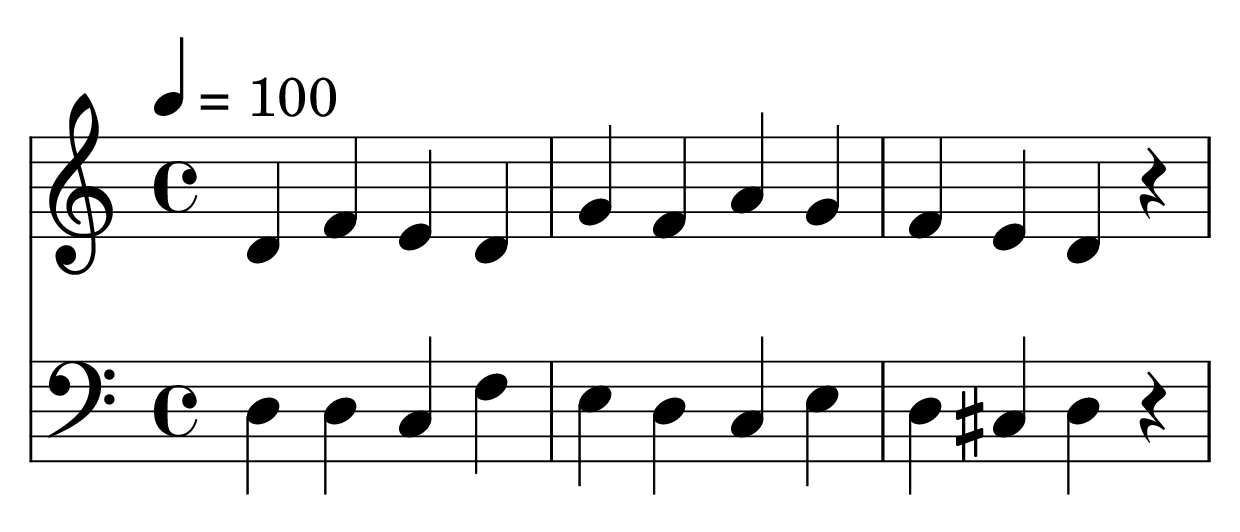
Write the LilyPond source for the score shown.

\version "2.22.2"

\include "page.ly"

global = {
  \time   4/4
  \tempo  4 = 100
}

\parallelMusic voiceUpper, voiceLower {
  d4    f   e   d   |   % cantus firmus
  d4    d   c   f   |   % attempt 0

  g4    f   a   g   |   % cantus firmus
  e4    d   c   e   |   % attempt 0

  f4    e   d   r   |   % cantus firmus
  d4    cis d   r   |   % attempt 0
}

\score {
  <<
    \new Staff \with { midiInstrument = "clarinet" } {
      \global
      \clef treble
      \relative c'
      \voiceUpper
    }
    \new Staff \with { midiInstrument = "cello" } {
      \global
      \clef bass
      \relative c
      \voiceLower
    }
  >>
  \layout { }
  \midi { }
}
